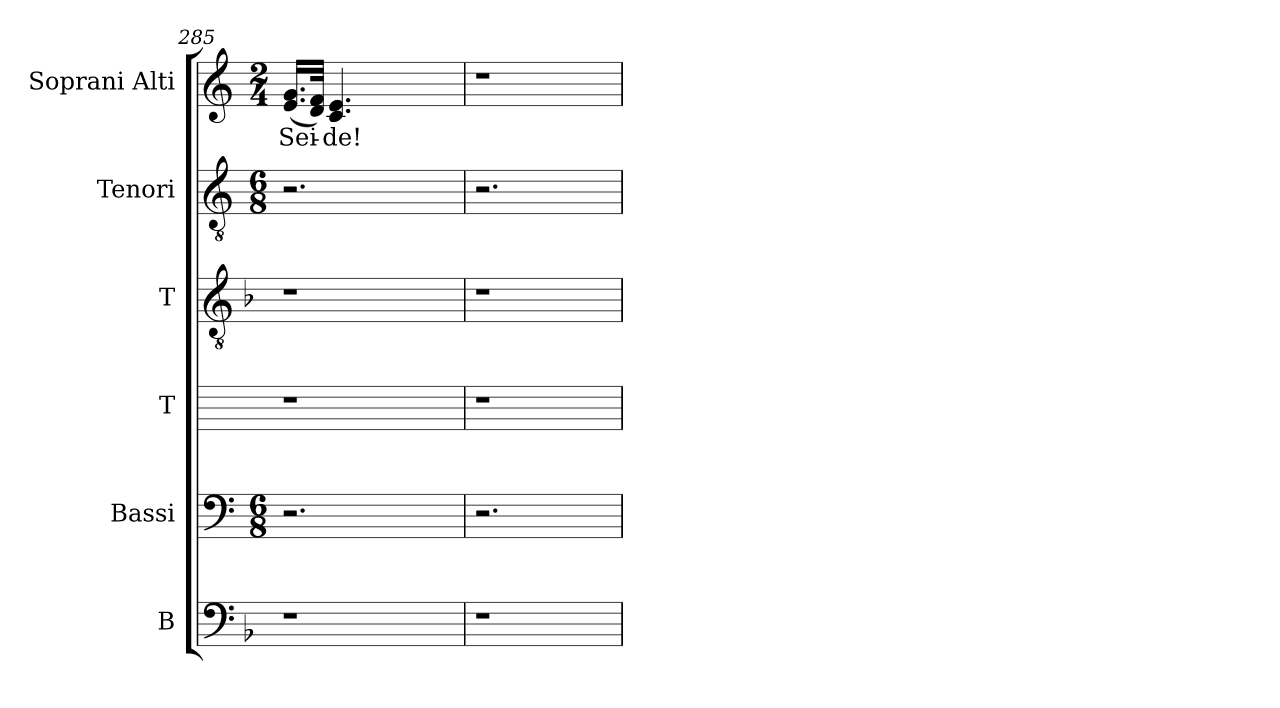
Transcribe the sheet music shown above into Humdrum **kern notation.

**kern	**kern	**kern	**kern	**kern	**kern	**text
*part6	*part5	*part4	*part3	*part2	*part1	*part1
*staff6	*staff5	*staff4	*staff3	*staff2	*staff1	*staff1
*I"B	*I"Bassi	*I"T	*I"T	*I"Tenori	*I"Soprani  Alti	*
*I'B	*I'B	*I'T	*I'T	*I'T	*I'S  A	*
*clefF4	*clefF4	*	*clefGv2	*clefGv2	*clefG2	*
*k[b-]	*k[]	*	*k[b-]	*k[]	*k[]	*
*F:	*C:	*	*F:	*C:	*C:	*
*	*M6/8	*	*	*M6/8	*M2/4	*
=285	=285	=285	=285	=285	=285	=285
!	!	!	!	!	!	!LO:LY:b:cj
1r	2.r	1r	1r	2.r	(<16.g/ 16.e/L	Sei-
.	.	.	.	.	32f/ 32d/J)	.
!	!	!	!	!	!	!LO:LY:b:cj
.	.	.	.	.	4.e/ 4.c/	-de!
.	.	.	.	.	2ryy	.
.	4ryy	.	.	4ryy	.	.
=286	=286	=286	=286	=286	=286	=286
!	!	!	!	!	!LO:N:vis=1	!
1r	2.r	1r	1r	2.r	2r	.
.	.	.	.	.	2ryy	.
.	4ryy	.	.	4ryy	.	.
=	=	=	=	=	=	=
*-	*-	*-	*-	*-	*-	*-
